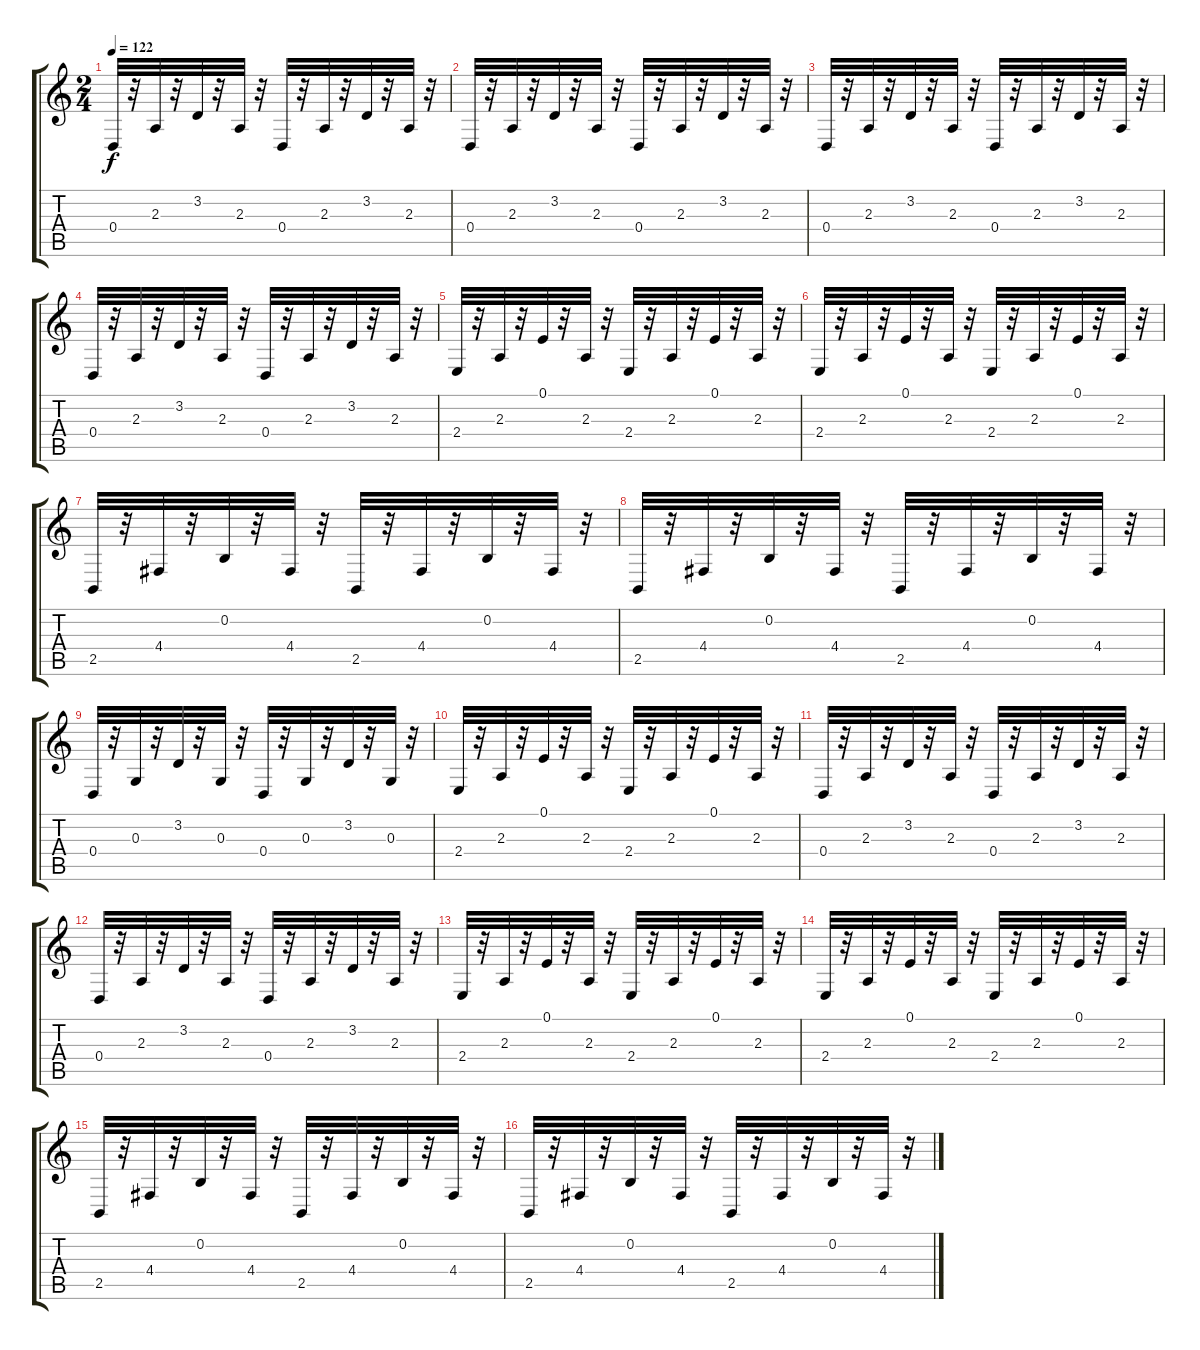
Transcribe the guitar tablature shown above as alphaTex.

\track "" {instrument lead8bassandlead}
\staff {score tabs}
\tuning (E4 B3 G3 D3 A2 E2) {hide}
\ts (2 4)
\tempo 122
\clef g2
\ks c
0.4.32{dy f} r.32 2.3.32 r.32 3.2.32 r.32 2.3.32 r.32 0.4.32 r.32 2.3.32 r.32 3.2.32 r.32 2.3.32 r.32 |
0.4.32 r.32 2.3.32 r.32 3.2.32 r.32 2.3.32 r.32 0.4.32 r.32 2.3.32 r.32 3.2.32 r.32 2.3.32 r.32 |
0.4.32 r.32 2.3.32 r.32 3.2.32 r.32 2.3.32 r.32 0.4.32 r.32 2.3.32 r.32 3.2.32 r.32 2.3.32 r.32 |
0.4.32 r.32 2.3.32 r.32 3.2.32 r.32 2.3.32 r.32 0.4.32 r.32 2.3.32 r.32 3.2.32 r.32 2.3.32 r.32 |
2.4.32 r.32 2.3.32 r.32 0.1.32 r.32 2.3.32 r.32 2.4.32 r.32 2.3.32 r.32 0.1.32 r.32 2.3.32 r.32 |
2.4.32 r.32 2.3.32 r.32 0.1.32 r.32 2.3.32 r.32 2.4.32 r.32 2.3.32 r.32 0.1.32 r.32 2.3.32 r.32 |
2.5.32 r.32 4.4.32 r.32 0.2.32 r.32 4.4.32 r.32 2.5.32 r.32 4.4.32 r.32 0.2.32 r.32 4.4.32 r.32 |
2.5.32 r.32 4.4.32 r.32 0.2.32 r.32 4.4.32 r.32 2.5.32 r.32 4.4.32 r.32 0.2.32 r.32 4.4.32 r.32 |
0.4.32 r.32 0.3.32 r.32 3.2.32 r.32 0.3.32 r.32 0.4.32 r.32 0.3.32 r.32 3.2.32 r.32 0.3.32 r.32 |
2.4.32 r.32 2.3.32 r.32 0.1.32 r.32 2.3.32 r.32 2.4.32 r.32 2.3.32 r.32 0.1.32 r.32 2.3.32 r.32 |
0.4.32 r.32 2.3.32 r.32 3.2.32 r.32 2.3.32 r.32 0.4.32 r.32 2.3.32 r.32 3.2.32 r.32 2.3.32 r.32 |
0.4.32 r.32 2.3.32 r.32 3.2.32 r.32 2.3.32 r.32 0.4.32 r.32 2.3.32 r.32 3.2.32 r.32 2.3.32 r.32 |
2.4.32 r.32 2.3.32 r.32 0.1.32 r.32 2.3.32 r.32 2.4.32 r.32 2.3.32 r.32 0.1.32 r.32 2.3.32 r.32 |
2.4.32 r.32 2.3.32 r.32 0.1.32 r.32 2.3.32 r.32 2.4.32 r.32 2.3.32 r.32 0.1.32 r.32 2.3.32 r.32 |
2.5.32 r.32 4.4.32 r.32 0.2.32 r.32 4.4.32 r.32 2.5.32 r.32 4.4.32 r.32 0.2.32 r.32 4.4.32 r.32 |
2.5.32 r.32 4.4.32 r.32 0.2.32 r.32 4.4.32 r.32 2.5.32 r.32 4.4.32 r.32 0.2.32 r.32 4.4.32 r.32
